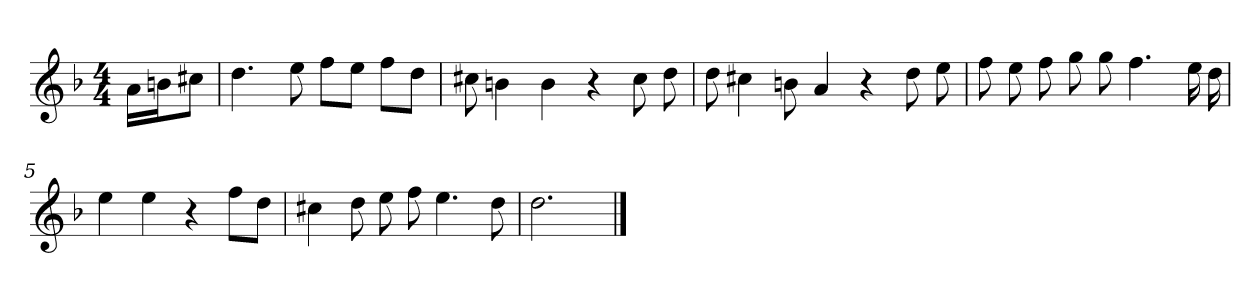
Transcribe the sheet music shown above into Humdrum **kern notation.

**kern
*part1
*staff1
*clefG2
*k[b-]
*d:
*M4/4
*MM120
=
16a\LL
16bn\J
8cc#X\J
=1
4.dd
8ee
8ff\L
8ee\J
8ff\L
8dd\J
=2
8cc#X
4bn
4b
4r
8cc#
8dd
=3
8dd
4cc#X
8bn
4a
4r
8dd
8ee
=4
8ff
8ee
8ff
8gg
8gg
4.ff
16ee
16dd
=5
4ee
4ee
4r
8ff\L
8dd\J
=6
4cc#X
8dd
8ee
8ff
4.ee
8dd
=7
2.dd
==
*-
